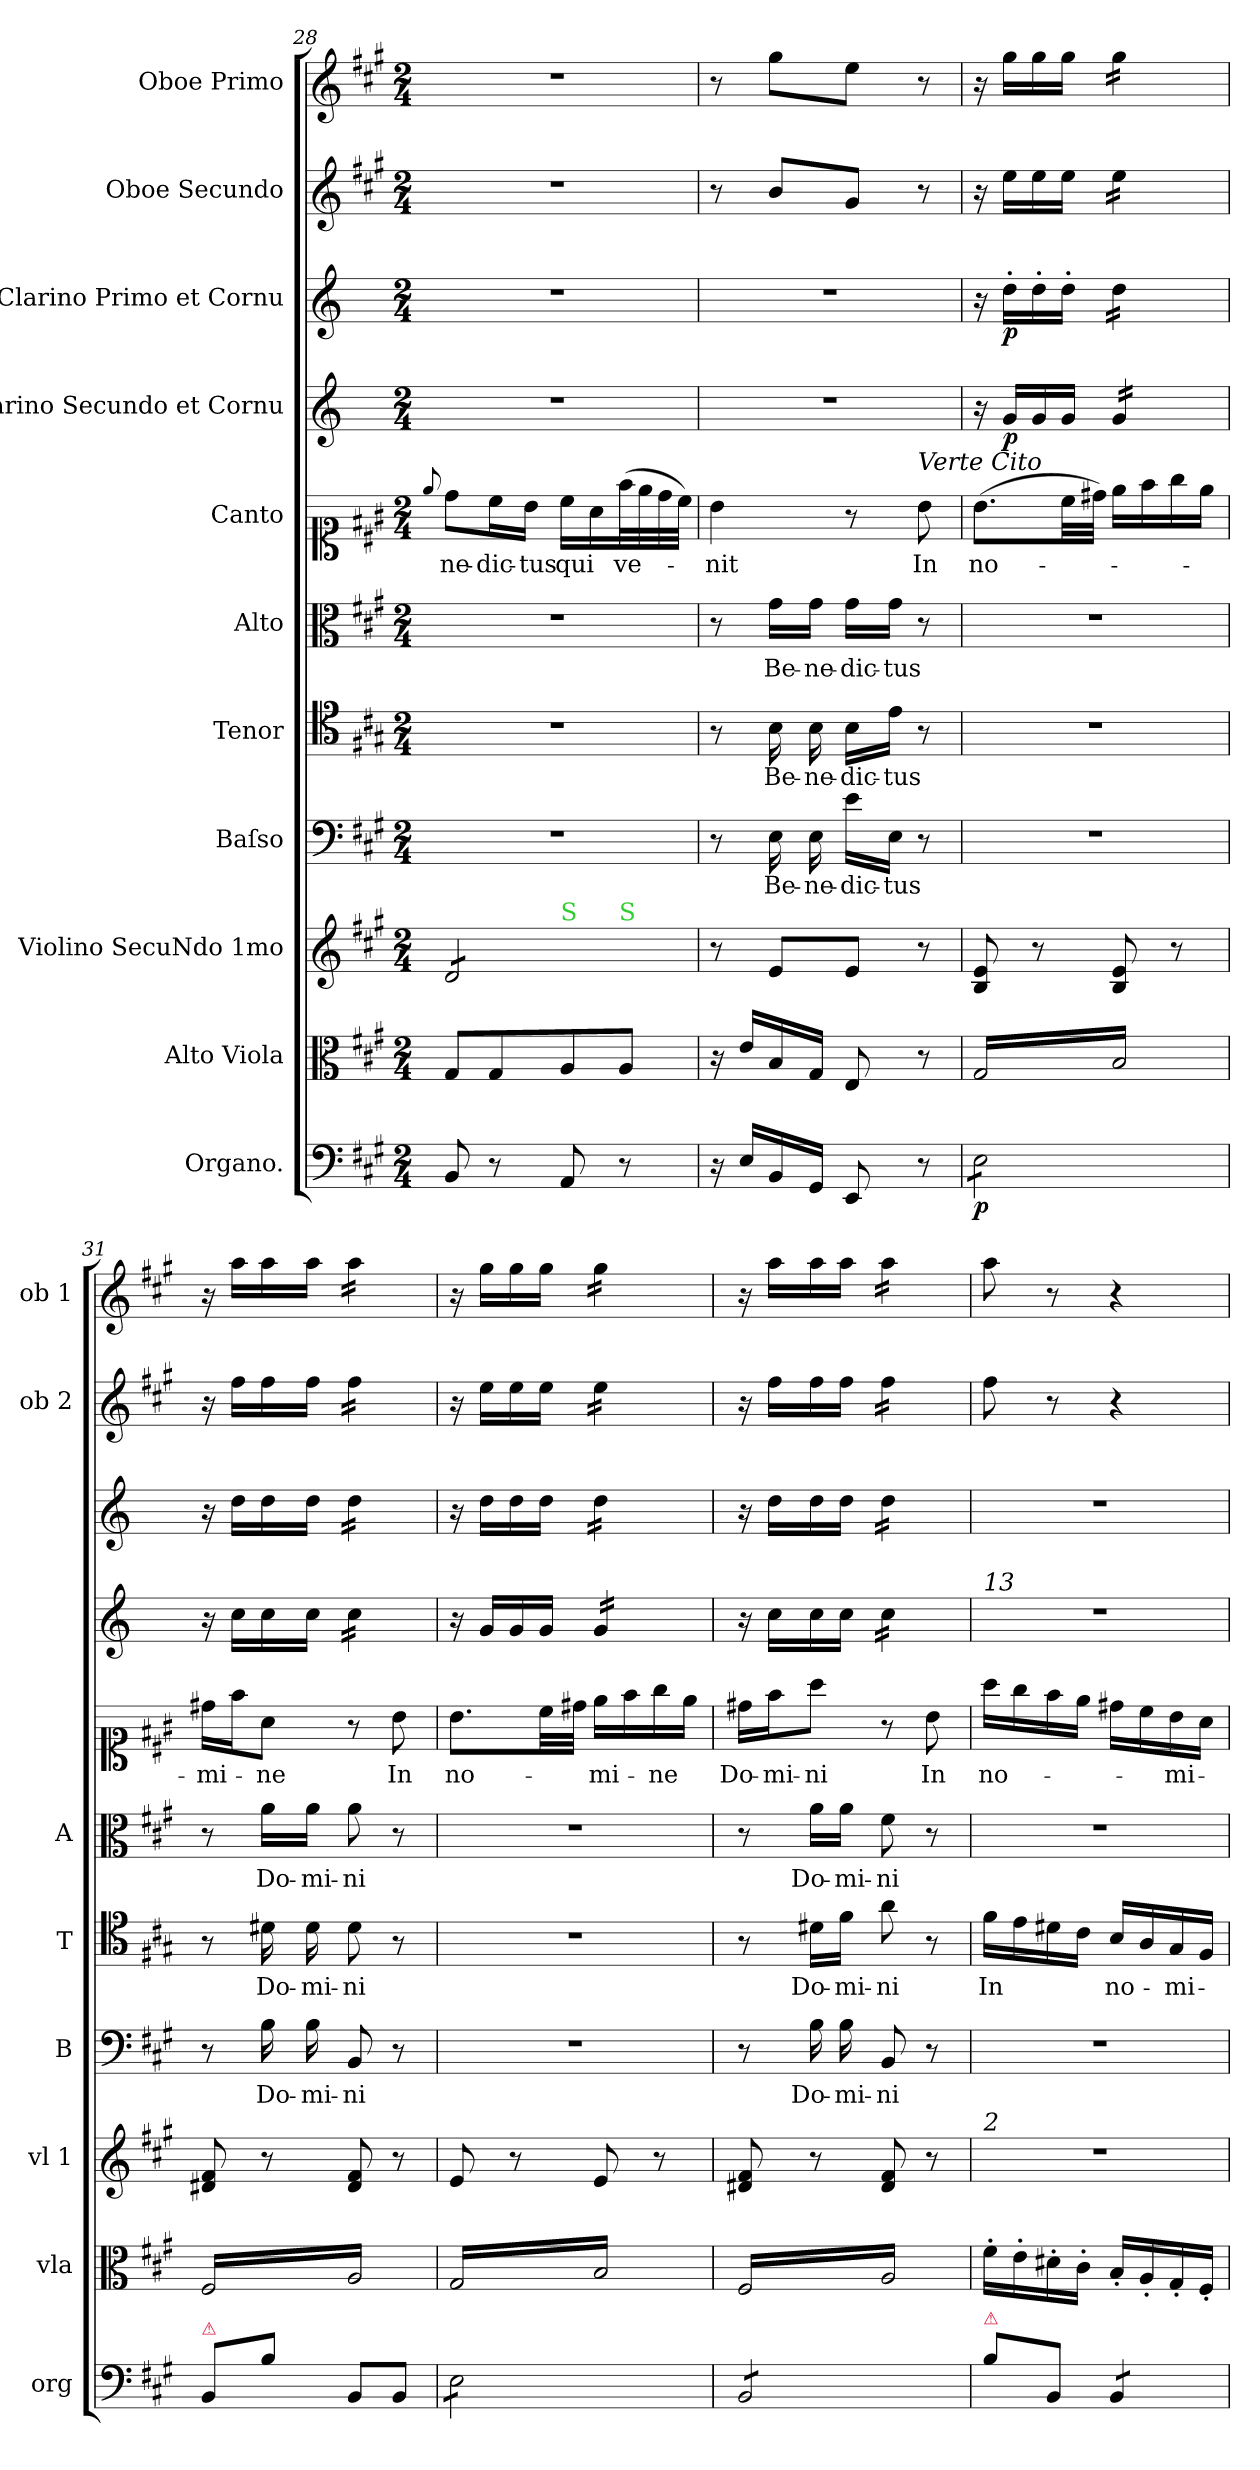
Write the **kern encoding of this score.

**kern	**dynam	**kern	**kern	**kern	**text	**kern	**text	**kern	**text	**kern	**text	**kern	**dynam	**kern	**dynam	**kern	**dynam	**kern
*part11	*part11	*part10	*part9	*part8	*part8	*part7	*part7	*part6	*part6	*part5	*part5	*part4	*part4	*part3	*part3	*part2	*part2	*part1
*staff11	*staff11	*staff10	*staff9	*staff8	*staff8	*staff7	*staff7	*staff6	*staff6	*staff5	*staff5	*staff4	*staff4	*staff3	*staff3	*staff2	*staff2	*staff1
*I"Organo.	*	*I"Alto Viola	*I"Violino SecuNdo 1mo	*I"Baſso	*	*I"Tenor	*	*I"Alto	*	*I"Canto	*	*I"Clarino Secundo et Cornu	*	*I"Clarino Primo et Cornu	*	*I"Oboe Secundo	*	*I"Oboe Primo
*I'org	*	*I'vla	*I'vl 1	*I'B	*	*I'T	*	*I'A	*	*	*	*	*	*	*	*I'ob 2	*	*I'ob 1
*clefF4	*	*clefC3	*clefG2	*clefF4	*	*clefC4	*	*clefC3	*	*clefC1	*	*clefG2	*	*clefG2	*	*clefG2	*	*clefG2
*	*	*	*	*	*	*	*	*	*	*	*	*ITrd2c3	*	*ITrd2c3	*	*	*	*
*k[f#c#g#]	*	*k[f#c#g#]	*k[f#c#g#]	*k[f#c#g#]	*	*k[f#c#g#]	*	*k[f#c#g#]	*	*k[f#c#g#]	*	*k[f#c#g#]	*	*k[f#c#g#]	*	*k[f#c#g#]	*	*k[f#c#g#]
*A:	*	*A:	*A:	*A:	*	*A:	*	*A:	*	*A:	*	*A:	*	*A:	*	*A:	*	*A:
*M2/4	*	*M2/4	*M2/4	*M2/4	*	*M2/4	*	*M2/4	*	*M2/4	*	*M2/4	*	*M2/4	*	*M2/4	*	*M2/4
=28	=28	=28	=28	=28	=28	=28	=28	=28	=28	=28	=28	=28	=28	=28	=28	=28	=28	=28
.	.	.	.	.	.	.	.	.	.	8qqee/	.	.	.	.	.	.	.	.
*	*	*	*^	*	*	*	*	*	*	*	*	*	*	*	*	*	*	*
*	*	*	*	*^	*	*	*	*	*	*	*	*	*	*	*	*	*	*	*
*	*	*	*tremolo	*	*	*	*	*	*	*	*	*	*	*	*	*	*	*	*	*
8BB/	.	8G#/L	8d/L	4ryy	4.ryy	2r	.	2r	.	2r	.	8dd\L	-ne-	2r	.	2r	.	2r	.	2r
8r	.	8G#/	8d/	.	.	.	.	.	.	.	.	16cc#\L	-dic-	.	.	.	.	.	.	.
.	.	.	.	.	.	.	.	.	.	.	.	16b\JJ	-tus	.	.	.	.	.	.	.
!	!	!	!	!LO:TX:a:color=limegreen:t=S	!	!	!	!	!	!	!	!	!	!	!	!	!	!	!	!
8AA/	.	8A/	8d/	4ryy	.	.	.	.	.	.	.	16cc#\LL	qui	.	.	.	.	.	.	.
.	.	.	.	.	.	.	.	.	.	.	.	16a\	.	.	.	.	.	.	.	.
!	!	!	!	!	!LO:TX:a:color=limegreen:t=S	!	!	!	!	!	!	!	!	!	!	!	!	!	!	!
8r	.	8A/J	8d/J	.	8ryy	.	.	.	.	.	.	(32ff#\L	ve-	.	.	.	.	.	.	.
*	*	*	*Xtremolo	*	*	*	*	*	*	*	*	*	*	*	*	*	*	*	*	*
.	.	.	.	.	.	.	.	.	.	.	.	32ee\	.	.	.	.	.	.	.	.
.	.	.	.	.	.	.	.	.	.	.	.	32dd\	.	.	.	.	.	.	.	.
.	.	.	.	.	.	.	.	.	.	.	.	32cc#\JJJ)	.	.	.	.	.	.	.	.
*	*	*	*v	*v	*v	*	*	*	*	*	*	*	*	*	*	*	*	*	*	*
=29	=29	=29	=29	=29	=29	=29	=29	=29	=29	=29	=29	=29	=29	=29	=29	=29	=29	=29
16r	.	16r	8r	8r	.	8r	.	8r	.	4b\	-nit	2r	.	2r	.	8r	.	8r
!	!LO:DY:b	!	!	!	!	!	!	!	!	!	!	!	!	!	!	!	!	!
16E/LL	for	16e/LL	.	.	.	.	.	.	.	.	.	.	.	.	.	.	.	.
16BB/	.	16B/	8e/L	16E\	Be-	16B\	Be-	16g#\LL	Be-	.	.	.	.	.	.	8b/L	.	8gg#\L
16GG#/JJ	.	16G#/JJ	.	16E\	-ne-	16B\	-ne-	16g#\JJ	-ne-	.	.	.	.	.	.	.	.	.
8EE/	.	8E/	8e/J	16e\LL	-dic-	16B\LL	-dic-	16g#\LL	-dic-	8r	.	.	.	.	.	8g#/J	.	8ee\J
.	.	.	.	16E\JJ	-tus	16e\JJ	-tus	16g#\JJ	-tus	.	.	.	.	.	.	.	.	.
!	!	!	!	!	!	!	!	!	!	!LO:TX:a:i:t=Verte Cito	!	!	!	!	!	!	!	!
8r	.	8r	8r	8r	.	8r	.	8r	.	8b\	In	.	.	.	.	8r	.	8r
=30	=30	=30	=30	=30	=30	=30	=30	=30	=30	=30	=30	=30	=30	=30	=30	=30	=30	=30
!	!LO:DY:b	!	!	!	!	!	!	!	!	!	!	!	!	!	!	!	!	!
*tremolo	*	*	*	*	*	*	*	*	*	*	*	*	*	*	*	*	*	*
*	*	*tremolo	*	*	*	*	*	*	*	*	*	*	*	*	*	*	*	*
8E\L	p.	16G#/LL	8B/ 8e/	2r	.	2r	.	2r	.	(8.b\L	no-	16r	.	16r	.	16r	.	16r
!	!	!	!	!	!	!	!	!	!	!	!	!	!LO:DY:b	!	!	!	!LO:DY:b	!
.	.	16B/	.	.	.	.	.	.	.	.	.	16e/LL	p.	16b'\LL	p	16ee\LL	po	16gg#\LL
8E\	.	16G#/	8r	.	.	.	.	.	.	.	.	16e/	.	16b'\	.	16ee\	.	16gg#\
.	.	16B/	.	.	.	.	.	.	.	32cc#\LL	.	16e/JJ	.	16b'\JJ	.	16ee\JJ	.	16gg#\JJ
.	.	.	.	.	.	.	.	.	.	32dd#X\JJJ)	.	.	.	.	.	.	.	.
!	!	!	!	!	!	!	!	!	!	!	!	!	!	!	!	!	!	!LO:TX:a:color=crimson:t=⚠
!	!	!	!	!	!	!	!	!	!	!	!	!	!	!	!	!LO:TX:a:color=crimson:t=⚠	!	!
!	!	!	!	!	!	!	!	!	!	!	!	!	!	!LO:TX:a:color=crimson:t=⚠	!	!	!	!
*	*	*	*	*	*	*	*	*	*	*	*	*tremolo	*	*	*	*	*	*
*	*	*	*	*	*	*	*	*	*	*	*	*	*	*tremolo	*	*	*	*
*	*	*	*	*	*	*	*	*	*	*	*	*	*	*	*	*tremolo	*	*
*	*	*	*	*	*	*	*	*	*	*	*	*	*	*	*	*	*	*tremolo
8E\	.	16G#/	8B/ 8e/	.	.	.	.	.	.	16ee\LL	.	16e/LL	.	16b\LL	.	16ee\LL	.	16gg#\LL
.	.	16B/	.	.	.	.	.	.	.	16ff#\	.	16e/	.	16b\	.	16ee\	.	16gg#\
8E\J	.	16G#/	8r	.	.	.	.	.	.	16gg#\	.	16e/	.	16b\	.	16ee\	.	16gg#\
*Xtremolo	*	*	*	*	*	*	*	*	*	*	*	*	*	*	*	*	*	*
.	.	16B/JJ	.	.	.	.	.	.	.	16ee\JJ	.	16e/JJ	.	16b\JJ	.	16ee\JJ	.	16gg#\JJ
*	*	*	*	*	*	*	*	*	*	*	*	*	*	*	*	*	*	*Xtremolo
*	*	*	*	*	*	*	*	*	*	*	*	*	*	*	*	*Xtremolo	*	*
*	*	*	*	*	*	*	*	*	*	*	*	*	*	*Xtremolo	*	*	*	*
*	*	*	*	*	*	*	*	*	*	*	*	*Xtremolo	*	*	*	*	*	*
=31	=31	=31	=31	=31	=31	=31	=31	=31	=31	=31	=31	=31	=31	=31	=31	=31	=31	=31
!LO:TX:a:color=crimson:t=⚠	!	!	!	!	!	!	!	!	!	!	!	!	!	!	!	!	!	!
8BB/L	.	16F#/LL	8d#X/ 8f#/	8r	.	8r	.	8r	.	16dd#X\LL	-mi-	16r	.	16r	.	16r	.	16r
.	.	16A/	.	.	.	.	.	.	.	16ff#\J	.	16a\LL	.	16b\LL	.	16ff#\LL	.	16aa\LL
8B\J	.	16F#/	8r	16B\	Do-	16d#X\	Do-	16a\LL	Do-	8a\J	-ne	16a\	.	16b\	.	16ff#\	.	16aa\
.	.	16A/	.	16B\	-mi-	16d#\	-mi-	16a\JJ	-mi-	.	.	16a\JJ	.	16b\JJ	.	16ff#\JJ	.	16aa\JJ
!	!	!	!	!	!	!	!	!	!	!	!	!	!	!	!	!LO:TX:a:color=crimson:t=⚠	!	!
*	*	*	*	*	*	*	*	*	*	*	*	*tremolo	*	*	*	*	*	*
*	*	*	*	*	*	*	*	*	*	*	*	*	*	*tremolo	*	*	*	*
*	*	*	*	*	*	*	*	*	*	*	*	*	*	*	*	*tremolo	*	*
*	*	*	*	*	*	*	*	*	*	*	*	*	*	*	*	*	*	*tremolo
8BB/L	.	16F#/	8d#/ 8f#/	8BB/	-ni	8d#\	-ni	8a\	-ni	8r	.	16a\LL	.	16b\LL	.	16ff#\LL	.	16aa\LL
.	.	16A/	.	.	.	.	.	.	.	.	.	16a\	.	16b\	.	16ff#\	.	16aa\
8BB/J	.	16F#/	8r	8r	.	8r	.	8r	.	8b\	In	16a\	.	16b\	.	16ff#\	.	16aa\
.	.	16A/JJ	.	.	.	.	.	.	.	.	.	16a\JJ	.	16b\JJ	.	16ff#\JJ	.	16aa\JJ
*	*	*	*	*	*	*	*	*	*	*	*	*	*	*	*	*	*	*Xtremolo
*	*	*	*	*	*	*	*	*	*	*	*	*	*	*	*	*Xtremolo	*	*
*	*	*	*	*	*	*	*	*	*	*	*	*	*	*Xtremolo	*	*	*	*
*	*	*	*	*	*	*	*	*	*	*	*	*Xtremolo	*	*	*	*	*	*
=32	=32	=32	=32	=32	=32	=32	=32	=32	=32	=32	=32	=32	=32	=32	=32	=32	=32	=32
*tremolo	*	*	*	*	*	*	*	*	*	*	*	*	*	*	*	*	*	*
8E\L	.	16G#/LL	8e/	2r	.	2r	.	2r	.	8.b\L	no-	16r	.	16r	.	16r	.	16r
.	.	16B/	.	.	.	.	.	.	.	.	.	16e/LL	.	16b\LL	.	16ee\LL	.	16gg#\LL
8E\	.	16G#/	8r	.	.	.	.	.	.	.	.	16e/	.	16b\	.	16ee\	.	16gg#\
.	.	16B/	.	.	.	.	.	.	.	32cc#\LL	.	16e/JJ	.	16b\JJ	.	16ee\JJ	.	16gg#\JJ
.	.	.	.	.	.	.	.	.	.	32dd#X\JJJ	.	.	.	.	.	.	.	.
!	!	!	!	!	!	!	!	!	!	!	!	!	!	!	!	!	!	!LO:TX:a:color=crimson:t=⚠
!	!	!	!	!	!	!	!	!	!	!	!	!	!	!	!	!LO:TX:a:color=crimson:t=⚠	!	!
*	*	*	*	*	*	*	*	*	*	*	*	*tremolo	*	*	*	*	*	*
*	*	*	*	*	*	*	*	*	*	*	*	*	*	*tremolo	*	*	*	*
*	*	*	*	*	*	*	*	*	*	*	*	*	*	*	*	*tremolo	*	*
*	*	*	*	*	*	*	*	*	*	*	*	*	*	*	*	*	*	*tremolo
8E\	.	16G#/	8e/	.	.	.	.	.	.	16ee\LL	-mi-	16e/LL	.	16b\LL	.	16ee\LL	.	16gg#\LL
.	.	16B/	.	.	.	.	.	.	.	16ff#\	.	16e/	.	16b\	.	16ee\	.	16gg#\
8E\J	.	16G#/	8r	.	.	.	.	.	.	16gg#\	-ne	16e/	.	16b\	.	16ee\	.	16gg#\
.	.	16B/JJ	.	.	.	.	.	.	.	16ee\JJ	.	16e/JJ	.	16b\JJ	.	16ee\JJ	.	16gg#\JJ
*	*	*	*	*	*	*	*	*	*	*	*	*	*	*	*	*	*	*Xtremolo
*	*	*	*	*	*	*	*	*	*	*	*	*	*	*	*	*Xtremolo	*	*
*	*	*	*	*	*	*	*	*	*	*	*	*	*	*Xtremolo	*	*	*	*
*	*	*	*	*	*	*	*	*	*	*	*	*Xtremolo	*	*	*	*	*	*
=33	=33	=33	=33	=33	=33	=33	=33	=33	=33	=33	=33	=33	=33	=33	=33	=33	=33	=33
8BB/L	.	16F#/LL	8d#X/ 8f#/	8r	.	8r	.	8r	.	16dd#X\LL	Do-	16r	.	16r	.	16r	.	16r
.	.	16A/	.	.	.	.	.	.	.	16ff#\J	-mi-	16a\LL	.	16b\LL	.	16ff#\LL	.	16aa\LL
!	!	!	!	!	!LO:LY:i	!	!LO:LY:i	!	!LO:LY:i	!	!	!	!	!	!	!	!	!
8BB/	.	16F#/	8r	16B\	Do-	16d#X\LL	Do-	16a\LL	Do-	8aa\J	-ni	16a\	.	16b\	.	16ff#\	.	16aa\
!	!	!	!	!	!LO:LY:i	!	!LO:LY:i	!	!LO:LY:i	!	!	!	!	!	!	!	!	!
.	.	16A/	.	16B\	-mi-	16f#\JJ	-mi-	16a\JJ	-mi-	.	.	16a\JJ	.	16b\JJ	.	16ff#\JJ	.	16aa\JJ
!	!	!	!	!	!	!	!	!	!	!	!	!	!	!	!	!	!	!LO:TX:a:color=crimson:t=⚠
!	!	!	!	!	!	!	!	!	!	!	!	!	!	!	!	!LO:TX:a:color=crimson:t=⚠	!	!
!	!	!	!	!	!LO:LY:i	!	!LO:LY:i	!	!LO:LY:i	!	!	!	!	!	!	!	!	!
*	*	*	*	*	*	*	*	*	*	*	*	*tremolo	*	*	*	*	*	*
*	*	*	*	*	*	*	*	*	*	*	*	*	*	*tremolo	*	*	*	*
*	*	*	*	*	*	*	*	*	*	*	*	*	*	*	*	*tremolo	*	*
*	*	*	*	*	*	*	*	*	*	*	*	*	*	*	*	*	*	*tremolo
8BB/	.	16F#/	8d#/ 8f#/	8BB/	-ni	8a\	-ni	8f#\	-ni	8r	.	16a\LL	.	16b\LL	.	16ff#\LL	.	16aa\LL
.	.	16A/	.	.	.	.	.	.	.	.	.	16a\	.	16b\	.	16ff#\	.	16aa\
8BB/J	.	16F#/	8r	8r	.	8r	.	8r	.	8b\	In	16a\	.	16b\	.	16ff#\	.	16aa\
*Xtremolo	*	*	*	*	*	*	*	*	*	*	*	*	*	*	*	*	*	*
.	.	16A/JJ	.	.	.	.	.	.	.	.	.	16a\JJ	.	16b\JJ	.	16ff#\JJ	.	16aa\JJ
*	*	*	*	*	*	*	*	*	*	*	*	*	*	*	*	*	*	*Xtremolo
*	*	*	*	*	*	*	*	*	*	*	*	*	*	*	*	*Xtremolo	*	*
*	*	*	*	*	*	*	*	*	*	*	*	*	*	*Xtremolo	*	*	*	*
*	*	*	*	*	*	*	*	*	*	*	*	*Xtremolo	*	*	*	*	*	*
*	*	*Xtremolo	*	*	*	*	*	*	*	*	*	*	*	*	*	*	*	*
=34	=34	=34	=34	=34	=34	=34	=34	=34	=34	=34	=34	=34	=34	=34	=34	=34	=34	=34
!	!	!	!	!	!	!	!	!	!	!	!	!LO:TX:a:i:t=13	!	!	!	!	!	!
!	!	!	!LO:TX:a:i:t=2	!	!	!	!	!	!	!	!	!	!	!	!	!	!	!
!LO:TX:a:color=crimson:t=⚠	!	!	!	!	!	!	!	!	!	!	!	!	!	!	!	!	!	!
8B\L	.	16f#'\LL	2r	2r	.	16f#\LL	In	2r	.	16aa\LL	no-	2r	.	2r	.	8ff#\	.	8aa\
.	.	16e'\	.	.	.	16e\	.	.	.	16gg#\	.	.	.	.	.	.	.	.
8BB/J	.	16d#X'\	.	.	.	16d#X\	.	.	.	16ff#\	.	.	.	.	.	8r	.	8r
.	.	16c#'\JJ	.	.	.	16c#\JJ	.	.	.	16ee\JJ	.	.	.	.	.	.	.	.
!LO:TX:a:color=crimson:t=⚠	!	!	!	!	!	!	!	!	!	!	!	!	!	!	!	!	!	!
*tremolo	*	*	*	*	*	*	*	*	*	*	*	*	*	*	*	*	*	*
8BB/L	.	16B'/LL	.	.	.	16B/LL	no-	.	.	16dd#X\LL	.	.	.	.	.	4r	.	4r
.	.	16A'/	.	.	.	16A/	.	.	.	16cc#\	.	.	.	.	.	.	.	.
8BB/J	.	16G#'/	.	.	.	16G#/	-mi-	.	.	16b\	-mi-	.	.	.	.	.	.	.
*Xtremolo	*	*	*	*	*	*	*	*	*	*	*	*	*	*	*	*	*	*
.	.	16F#'/JJ	.	.	.	16F#/JJ	.	.	.	16a\JJ	.	.	.	.	.	.	.	.
=	=	=	=	=	=	=	=	=	=	=	=	=	=	=	=	=	=	=
*-	*-	*-	*-	*-	*-	*-	*-	*-	*-	*-	*-	*-	*-	*-	*-	*-	*-	*-
